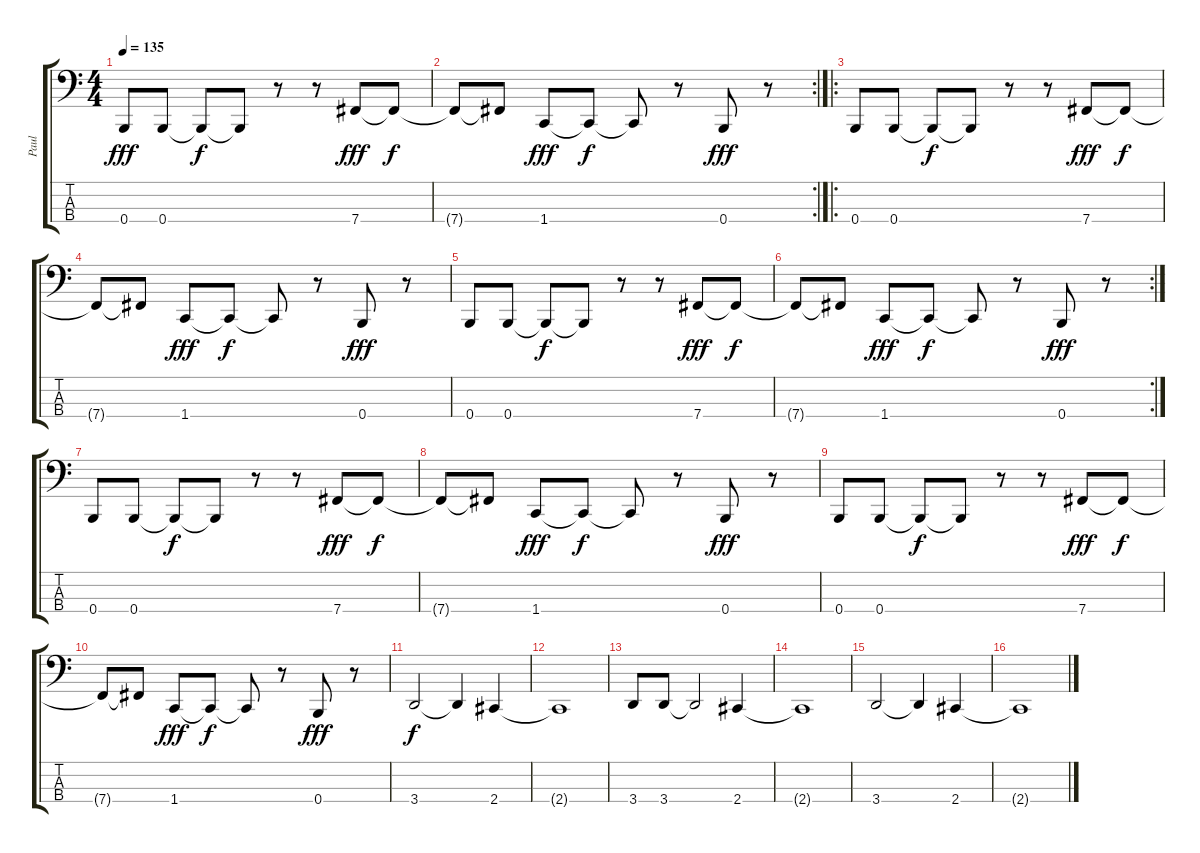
\track ("Paul" "Paul") {instrument electricbasspick}
\staff {score tabs}
\tuning (E2 B1 Gb1 B0) {hide}
\ts (4 4)
\tempo 135
\clef f4
\ks c
0.4.8{dy fff} 0.4.8 0.4{t}.8{dy f} 0.4{t}.8 r.8 r.8 7.4.8{dy fff} 7.4{t}.8{dy f} |
\rc 2
7.4{t}.8 7.4{t}.8 1.4.8{dy fff} 1.4{t}.8{dy f} 1.4{t}.8 r.8 0.4.8{dy fff} r.8 |
\ro
0.4.8 0.4.8 0.4{t}.8{dy f} 0.4{t}.8 r.8 r.8 7.4.8{dy fff} 7.4{t}.8{dy f} |
7.4{t}.8 7.4{t}.8 1.4.8{dy fff} 1.4{t}.8{dy f} 1.4{t}.8 r.8 0.4.8{dy fff} r.8 |
0.4.8 0.4.8 0.4{t}.8{dy f} 0.4{t}.8 r.8 r.8 7.4.8{dy fff} 7.4{t}.8{dy f} |
\rc 2
7.4{t}.8 7.4{t}.8 1.4.8{dy fff} 1.4{t}.8{dy f} 1.4{t}.8 r.8 0.4.8{dy fff} r.8 |
0.4.8 0.4.8 0.4{t}.8{dy f} 0.4{t}.8 r.8 r.8 7.4.8{dy fff} 7.4{t}.8{dy f} |
7.4{t}.8 7.4{t}.8 1.4.8{dy fff} 1.4{t}.8{dy f} 1.4{t}.8 r.8 0.4.8{dy fff} r.8 |
0.4.8 0.4.8 0.4{t}.8{dy f} 0.4{t}.8 r.8 r.8 7.4.8{dy fff} 7.4{t}.8{dy f} |
7.4{t}.8 7.4{t}.8 1.4.8{dy fff} 1.4{t}.8{dy f} 1.4{t}.8 r.8 0.4.8{dy fff} r.8 |
3.4.2{dy f} 3.4{t}.4 2.4.4 |
2.4{t}.1 |
3.4.8 3.4.8 3.4{t}.2 2.4.4 |
2.4{t}.1 |
3.4.2 3.4{t}.4 2.4.4 |
2.4{t}.1
